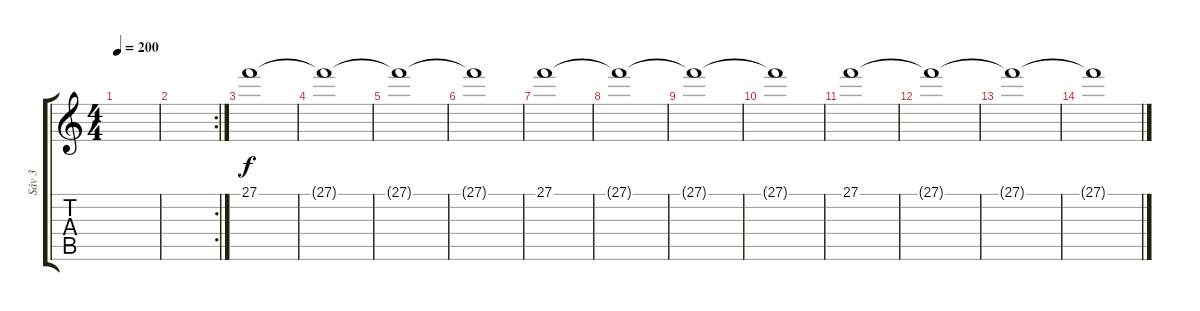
\track ("Sáv 3" "Sáv 3") {instrument stringensemble1}
\staff {score tabs}
\tuning (D4 A3 F3 C3 G2 D2) {hide}
\ts (4 4)
\tempo 200
\clef g2
\ks c
|
\rc 2
|
27.1.1 |
27.1{t}.1 |
27.1{t}.1 |
27.1{t}.1 |
27.1.1 |
27.1{t}.1 |
27.1{t}.1 |
27.1{t}.1 |
27.1.1 |
27.1{t}.1 |
27.1{t}.1 |
27.1{t}.1
